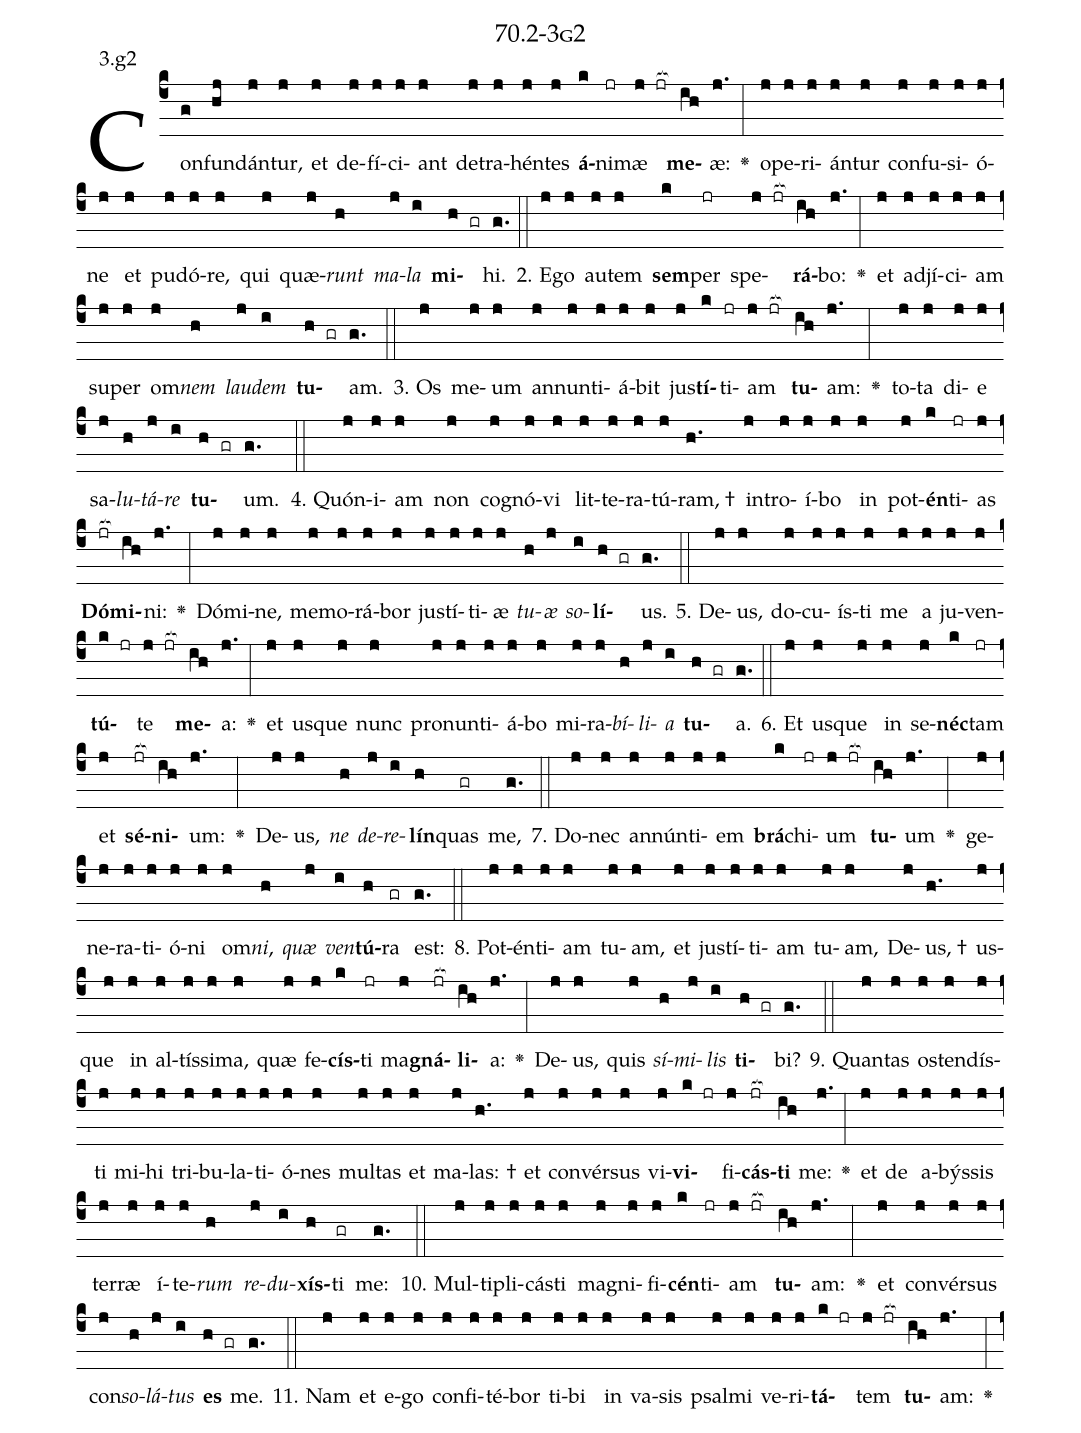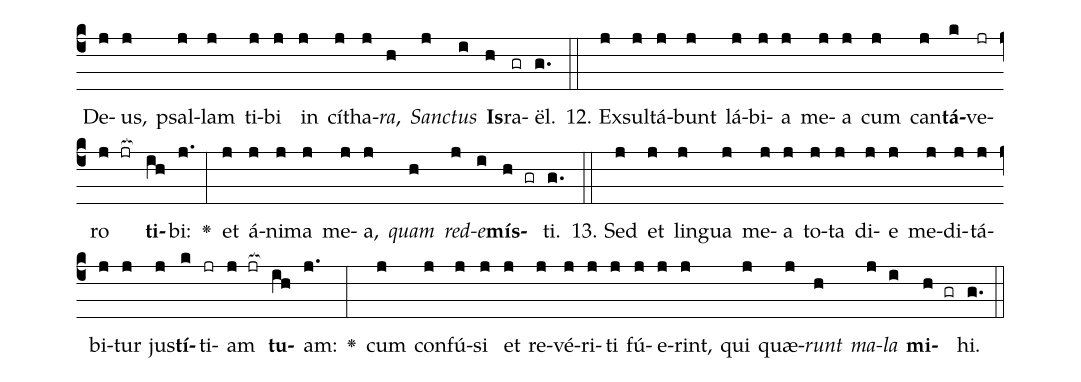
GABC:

name: 70.2-3g2;
annotation: 3.g2;
%%
(c4)Con(g)fun(hj)dán(j)tur,(j) et(j) de(j)fí(j)ci(j)ant(j) de(j)tra(j)hén(j)tes(j) <b>á</b>(k)ni(jr)mæ(j jr[ocb:1{]) <b>me</b>(ih[ocb:0}])æ:(j.) <v>\greheightstar</v>(:) o(j)pe(j)ri(j)án(j)tur(j) con(j)fu(j)si(j)ó(j)ne(j) et(j) pu(j)dó(j)re,(j) qui(j) quæ(j)<i>runt</i>(h) <i>ma</i>(j)<i>la</i>(i) <b>mi</b>(h gr)hi.(g.) (::)
2. E(j)go(j) au(j)tem(j) <b>sem</b>(k)per(jr) spe(j jr[ocb:1{])<b>rá</b>(ih[ocb:0}])bo:(j.) <v>\greheightstar</v>(:) et(j) ad(j)jí(j)ci(j)am(j) su(j)per(j) om(j)<i>nem</i>(h) <i>lau</i>(j)<i>dem</i>(i) <b>tu</b>(h gr)am.(g.) (::)
3. Os(j) me(j)um(j) an(j)nun(j)ti(j)á(j)bit(j) jus(j)<b>tí</b>(k)ti(jr)am(j jr[ocb:1{]) <b>tu</b>(ih[ocb:0}])am:(j.) <v>\greheightstar</v>(:) to(j)ta(j) di(j)e(j) sa(j)<i>lu</i>(h)<i>tá</i>(j)<i>re</i>(i) <b>tu</b>(h gr)um.(g.) (::)
4. Quón(j)i(j)am(j) non(j) co(j)gnó(j)vi(j) lit(j)te(j)ra(j)tú(j)ram, †(h.) in(j)tro(j)í(j)bo(j) in(j) pot(j)<b>én</b>(k)ti(jr)as(j) <b>Dó</b>(jr[ocb:1{])<b>mi</b>(ih[ocb:0}])ni:(j.) <v>\greheightstar</v>(:) Dó(j)mi(j)ne,(j) me(j)mo(j)rá(j)bor(j) jus(j)tí(j)ti(j)æ(j) <i>tu</i>(h)<i>æ</i>(j) <i>so</i>(i)<b>lí</b>(h gr)us.(g.) (::)
5. De(j)us,(j) do(j)cu(j)ís(j)ti(j) me(j) a(j) ju(j)ven(j)<b>tú</b>(k jr)te(j jr[ocb:1{]) <b>me</b>(ih[ocb:0}])a:(j.) <v>\greheightstar</v>(:) et(j) us(j)que(j) nunc(j) pro(j)nun(j)ti(j)á(j)bo(j) mi(j)ra(j)<i>bí</i>(h)<i>li</i>(j)<i>a</i>(i) <b>tu</b>(h gr)a.(g.) (::)
6. Et(j) us(j)que(j) in(j) se(j)<b>néc</b>(k)tam(jr) et(j) <b>sé</b>(jr[ocb:1{])<b>ni</b>(ih[ocb:0}])um:(j.) <v>\greheightstar</v>(:) De(j)us,(j) <i>ne</i>(h) <i>de</i>(j)<i>re</i>(i)<b>lín</b>(h)quas(gr) me,(g.) (::)
7. Do(j)nec(j) an(j)nún(j)ti(j)em(j) <b>brá</b>(k)chi(jr)um(j jr[ocb:1{]) <b>tu</b>(ih[ocb:0}])um(j.) <v>\greheightstar</v>(:) ge(j)ne(j)ra(j)ti(j)ó(j)ni(j) om(j)<i>ni</i>,(h) <i>quæ</i>(j) <i>ven</i>(i)<b>tú</b>(h)ra(gr) est:(g.) (::)
8. Pot(j)én(j)ti(j)am(j) tu(j)am,(j) et(j) jus(j)tí(j)ti(j)am(j) tu(j)am,(j) De(j)us, †(h.) us(j)que(j) in(j) al(j)tís(j)si(j)ma,(j) quæ(j) fe(j)<b>cís</b>(k)ti(jr) ma(j)<b>gná</b>(jr[ocb:1{])<b>li</b>(ih[ocb:0}])a:(j.) <v>\greheightstar</v>(:) De(j)us,(j) quis(j) <i>sí</i>(h)<i>mi</i>(j)<i>lis</i>(i) <b>ti</b>(h gr)bi?(g.) (::)
9. Quan(j)tas(j) os(j)ten(j)dís(j)ti(j) mi(j)hi(j) tri(j)bu(j)la(j)ti(j)ó(j)nes(j) mul(j)tas(j) et(j) ma(j)las: †(h.) et(j) con(j)vér(j)sus(j) vi(j)<b>vi</b>(k jr)fi(j)<b>cás</b>(jr[ocb:1{])<b>ti</b>(ih[ocb:0}]) me:(j.) <v>\greheightstar</v>(:) et(j) de(j) a(j)býs(j)sis(j) ter(j)ræ(j) í(j)te(j)<i>rum</i>(h) <i>re</i>(j)<i>du</i>(i)<b>xís</b>(h)ti(gr) me:(g.) (::)
10. Mul(j)ti(j)pli(j)cás(j)ti(j) ma(j)gni(j)fi(j)<b>cén</b>(k)ti(jr)am(j jr[ocb:1{]) <b>tu</b>(ih[ocb:0}])am:(j.) <v>\greheightstar</v>(:) et(j) con(j)vér(j)sus(j) con(j)<i>so</i>(h)<i>lá</i>(j)<i>tus</i>(i) <b>es</b>(h gr) me.(g.) (::)
11. Nam(j) et(j) e(j)go(j) con(j)fi(j)té(j)bor(j) ti(j)bi(j) in(j) va(j)sis(j) psal(j)mi(j) ve(j)ri(j)<b>tá</b>(k jr)tem(j jr[ocb:1{]) <b>tu</b>(ih[ocb:0}])am:(j.) <v>\greheightstar</v>(:) De(j)us,(j) psal(j)lam(j) ti(j)bi(j) in(j) cí(j)tha(j)<i>ra</i>,(h) <i>Sanc</i>(j)<i>tus</i>(i) <b>Is</b>(h)ra(gr)ël.(g.) (::)
12. Ex(j)sul(j)tá(j)bunt(j) lá(j)bi(j)a(j) me(j)a(j) cum(j) can(j)<b>tá</b>(k)ve(jr)ro(j jr[ocb:1{]) <b>ti</b>(ih[ocb:0}])bi:(j.) <v>\greheightstar</v>(:) et(j) á(j)ni(j)ma(j) me(j)a,(j) <i>quam</i>(h) <i>red</i>(j)<i>e</i>(i)<b>mís</b>(h gr)ti.(g.) (::)
13. Sed(j) et(j) lin(j)gua(j) me(j)a(j) to(j)ta(j) di(j)e(j) me(j)di(j)tá(j)bi(j)tur(j) jus(j)<b>tí</b>(k)ti(jr)am(j jr[ocb:1{]) <b>tu</b>(ih[ocb:0}])am:(j.) <v>\greheightstar</v>(:) cum(j) con(j)fú(j)si(j) et(j) re(j)vé(j)ri(j)ti(j) fú(j)e(j)rint,(j) qui(j) quæ(j)<i>runt</i>(h) <i>ma</i>(j)<i>la</i>(i) <b>mi</b>(h gr)hi.(g.) (::)
